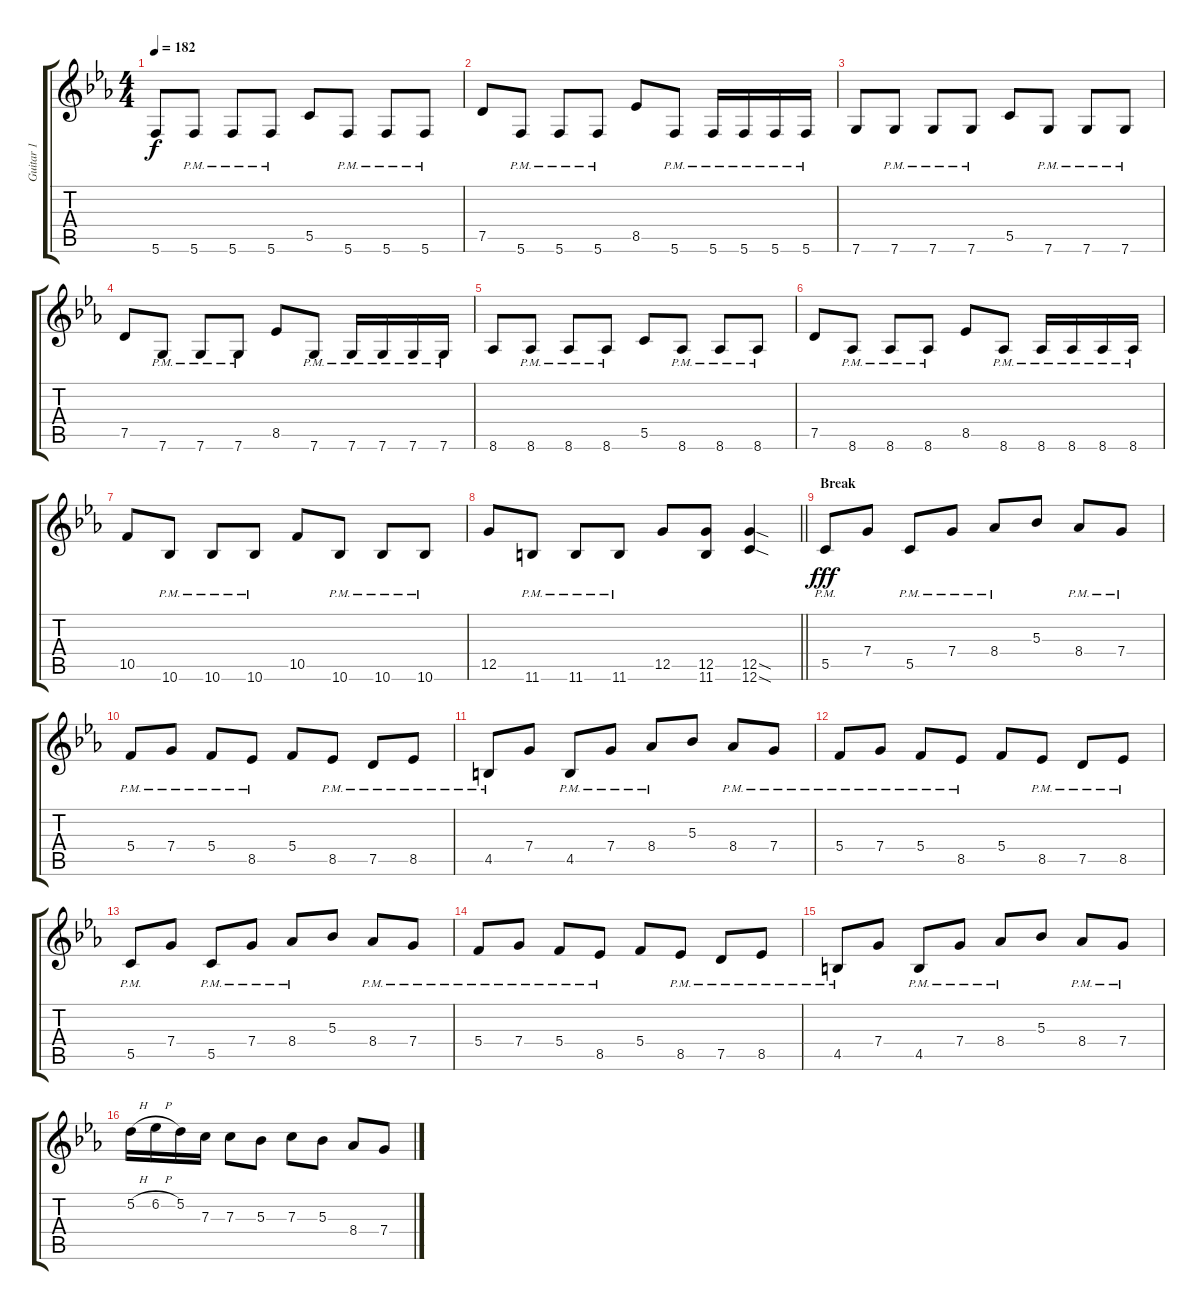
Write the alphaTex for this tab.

\track ("Guitar 1" "Guitar 1") {instrument distortionguitar}
\staff {score tabs}
\tuning (D4 A3 F3 C3 G2 C2) {hide}
\ts (4 4)
\tempo 182
\clef g2
\ks cminor
5.6.8{dy f} 5.6{pm}.8 5.6{pm}.8 5.6{pm}.8 5.5.8 5.6{pm}.8 5.6{pm}.8 5.6{pm}.8 |
7.5.8 5.6{pm}.8 5.6{pm}.8 5.6{pm}.8 8.5.8 5.6{pm}.8 5.6{pm}.16 5.6{pm}.16 5.6{pm}.16 5.6{pm}.16 |
7.6.8 7.6{pm}.8 7.6{pm}.8 7.6{pm}.8 5.5.8 7.6{pm}.8 7.6{pm}.8 7.6{pm}.8 |
7.5.8 7.6{pm}.8 7.6{pm}.8 7.6{pm}.8 8.5.8 7.6{pm}.8 7.6{pm}.16 7.6{pm}.16 7.6{pm}.16 7.6{pm}.16 |
8.6.8 8.6{pm}.8 8.6{pm}.8 8.6{pm}.8 5.5.8 8.6{pm}.8 8.6{pm}.8 8.6{pm}.8 |
7.5.8 8.6{pm}.8 8.6{pm}.8 8.6{pm}.8 8.5.8 8.6{pm}.8 8.6{pm}.16 8.6{pm}.16 8.6{pm}.16 8.6{pm}.16 |
10.5.8 10.6{pm}.8 10.6{pm}.8 10.6{pm}.8 10.5.8 10.6{pm}.8 10.6{pm}.8 10.6{pm}.8 |
\barLineRight lightlight
12.5.8 11.6{pm}.8 11.6{pm}.8 11.6{pm}.8 12.5.8 (12.5 11.6).8 (12.5{sod} 12.6{sod}).4 |
\section ("" "Break")
5.5{pm}.8{dy fff} 7.4.8 5.5{pm}.8 7.4{pm}.8 8.4{pm}.8 5.3.8 8.4{pm}.8 7.4{pm}.8 |
5.4{pm}.8 7.4{pm}.8 5.4{pm}.8 8.5{pm}.8 5.4.8 8.5{pm}.8 7.5{pm}.8 8.5{pm}.8 |
4.5{pm}.8 7.4.8 4.5{pm}.8 7.4{pm}.8 8.4{pm}.8 5.3.8 8.4{pm}.8 7.4{pm}.8 |
5.4{pm}.8 7.4{pm}.8 5.4{pm}.8 8.5{pm}.8 5.4.8 8.5{pm}.8 7.5{pm}.8 8.5{pm}.8 |
5.5{pm}.8 7.4.8 5.5{pm}.8 7.4{pm}.8 8.4{pm}.8 5.3.8 8.4{pm}.8 7.4{pm}.8 |
5.4{pm}.8 7.4{pm}.8 5.4{pm}.8 8.5{pm}.8 5.4.8 8.5{pm}.8 7.5{pm}.8 8.5{pm}.8 |
4.5{pm}.8 7.4.8 4.5{pm}.8 7.4{pm}.8 8.4{pm}.8 5.3.8 8.4{pm}.8 7.4{pm}.8 |
5.2{h}.16 6.2{h}.16 5.2.16 7.3.16 7.3.8 5.3.8 7.3.8 5.3.8 8.4.8 7.4.8
